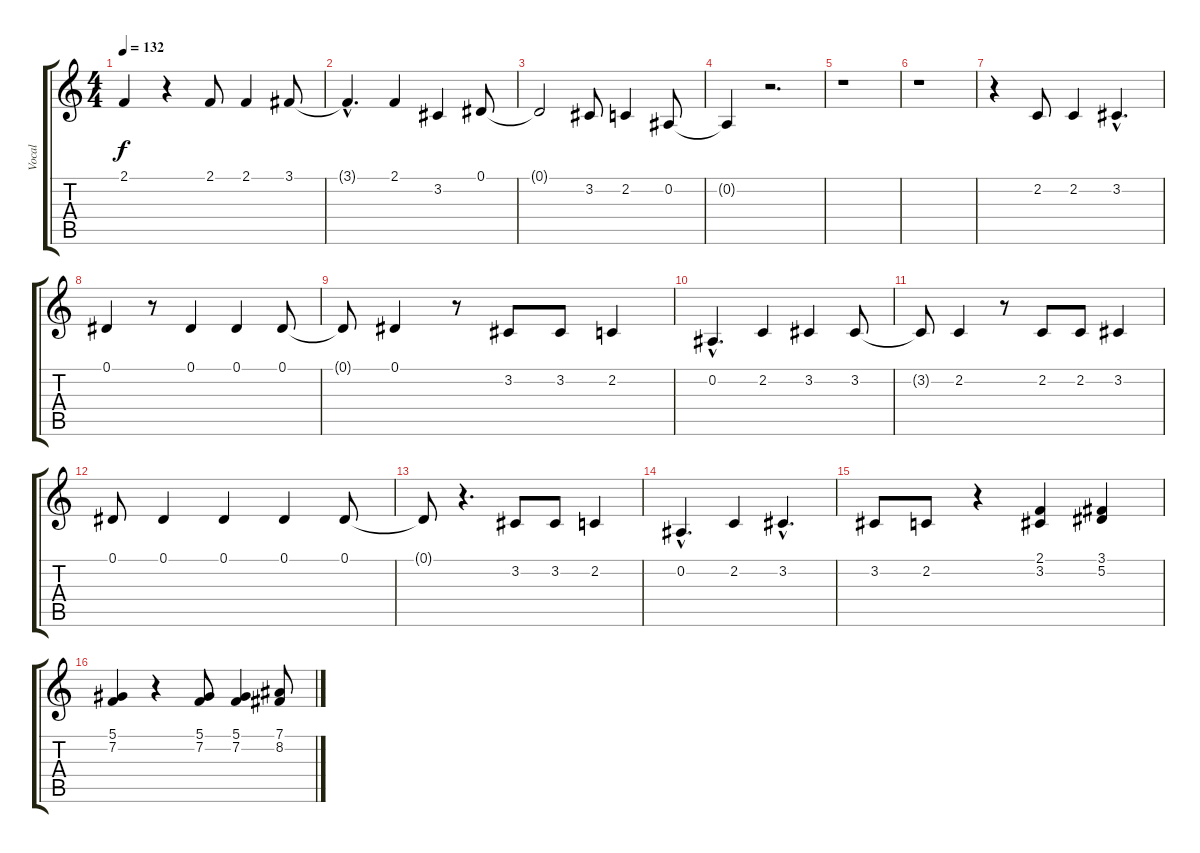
\track ("Vocal" "Vocal") {instrument synthvoice}
\staff {score tabs}
\tuning (Eb4 Bb3 Gb3 Db3 Ab2 Eb2) {hide}
\ts (4 4)
\tempo 132
\clef g2
\ks c
2.1.4{dy f} r.4 2.1.8 2.1.4 3.1.8 |
3.1{hac t}.4{d} 2.1.4 3.2.4 0.1.8 |
0.1{t}.2 3.2.8 2.2.4 0.2.8 |
0.2{t}.4 r.2{d} |
r.1 |
r.1 |
r.4 2.2.8 2.2.4 3.2{hac}.4{d} |
0.1.4 r.8 0.1.4 0.1.4 0.1.8 |
0.1{t}.8 0.1.4 r.8 3.2.8 3.2.8 2.2.4 |
0.2{hac}.4{d} 2.2.4 3.2.4 3.2.8 |
3.2{t}.8 2.2.4 r.8 2.2.8 2.2.8 3.2.4 |
0.1.8 0.1.4 0.1.4 0.1.4 0.1.8 |
0.1{t}.8 r.4{d} 3.2.8 3.2.8 2.2.4 |
0.2{hac}.4{d} 2.2.4 3.2{hac}.4{d} |
3.2.8 2.2.8 r.4 (2.1 3.2).4 (3.1 5.2).4 |
(5.1 7.2).4 r.4 (5.1 7.2).8 (5.1 7.2).4 (7.1 8.2).8
